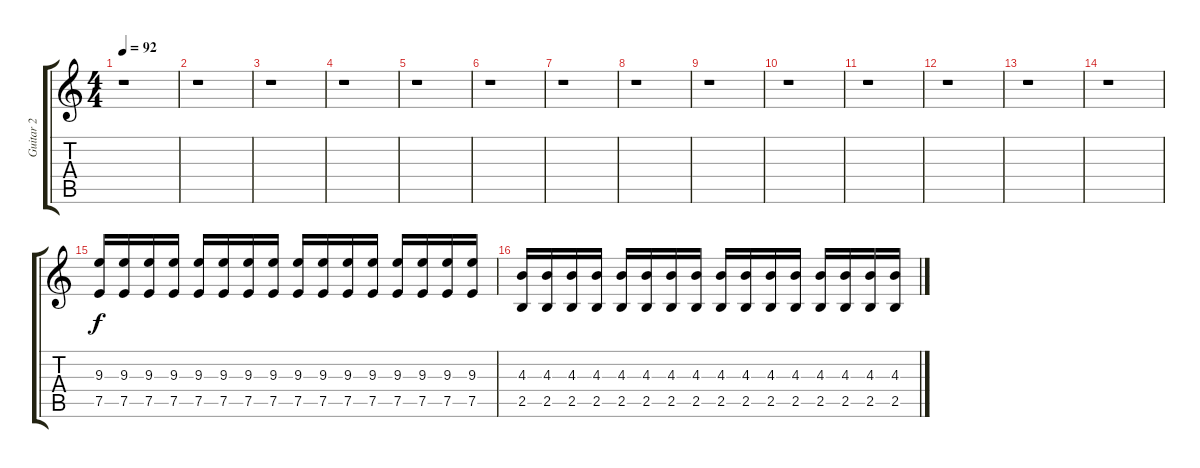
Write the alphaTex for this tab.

\track ("Guitar 2" "Guitar 2") {instrument distortionguitar}
\staff {score tabs}
\tuning (E4 B3 G3 D3 A2 E2) {hide}
\ts (4 4)
\tempo 92
\clef g2
\ks c
r.1{dy f} |
r.1 |
r.1 |
r.1 |
r.1 |
r.1 |
r.1 |
r.1 |
r.1 |
r.1 |
r.1 |
r.1 |
r.1 |
r.1 |
(9.3 7.5).16 (9.3 7.5).16 (9.3 7.5).16 (9.3 7.5).16 (9.3 7.5).16 (9.3 7.5).16 (9.3 7.5).16 (9.3 7.5).16 (9.3 7.5).16 (9.3 7.5).16 (9.3 7.5).16 (9.3 7.5).16 (9.3 7.5).16 (9.3 7.5).16 (9.3 7.5).16 (9.3 7.5).16 |
(4.3 2.5).16 (4.3 2.5).16 (4.3 2.5).16 (4.3 2.5).16 (4.3 2.5).16 (4.3 2.5).16 (4.3 2.5).16 (4.3 2.5).16 (4.3 2.5).16 (4.3 2.5).16 (4.3 2.5).16 (4.3 2.5).16 (4.3 2.5).16 (4.3 2.5).16 (4.3 2.5).16 (4.3 2.5).16
